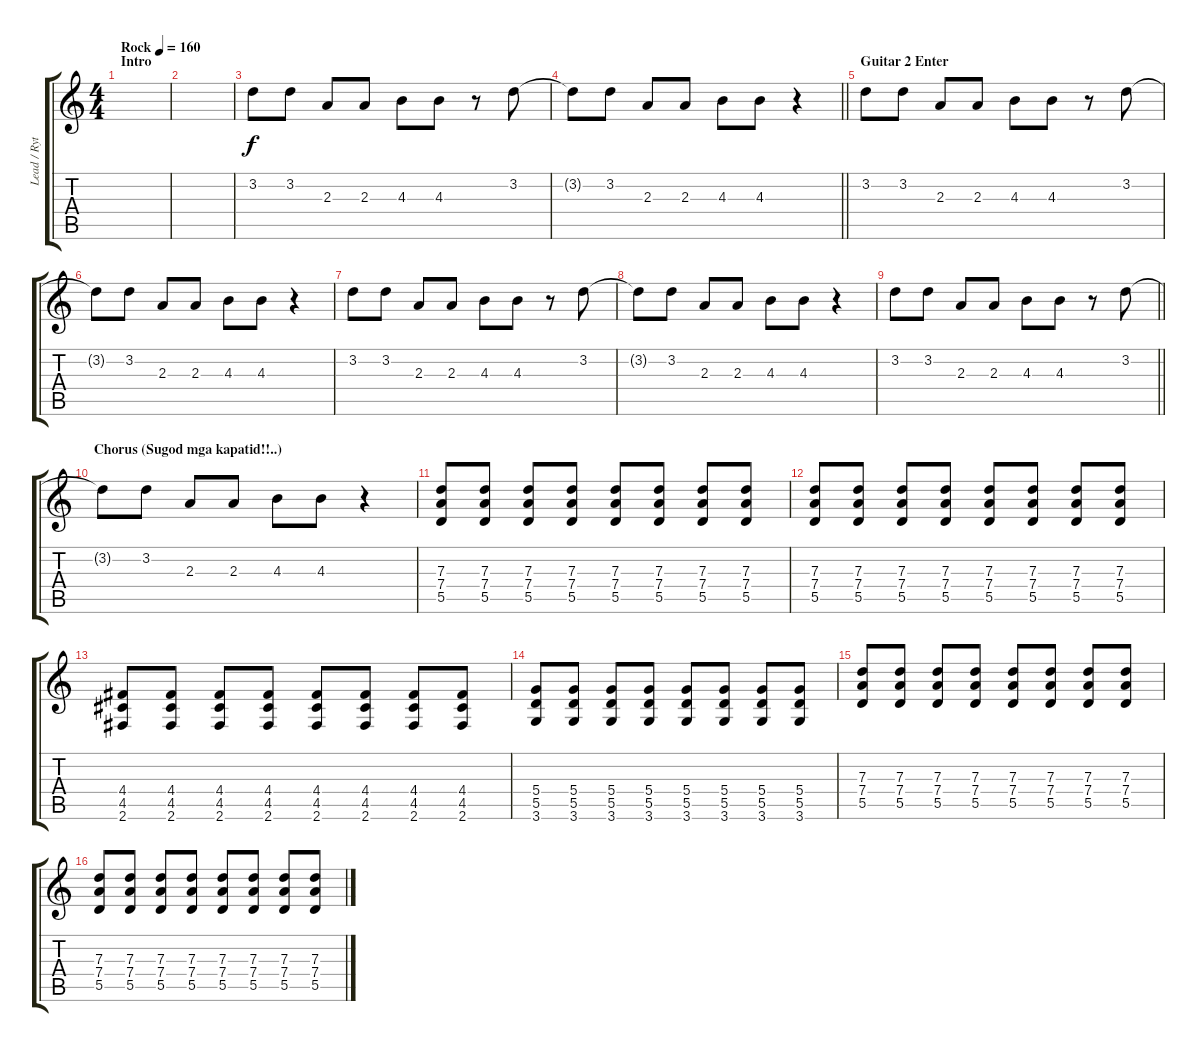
\track ("Lead / Rythm" "Lead / Ryt") {instrument distortionguitar}
\staff {score tabs}
\tuning (E4 B3 G3 D3 A2 E2) {hide}
\ts (4 4)
\section ("" "Intro")
\tempo (160 "Rock")
\clef g2
\ks c
|
|
3.2.8 3.2.8 2.3.8 2.3.8 4.3.8 4.3.8 r.8 3.2.8 |
\barLineRight lightlight
3.2{t}.8 3.2.8 2.3.8 2.3.8 4.3.8 4.3.8 r.4 |
\section ("" "Guitar 2 Enter")
3.2.8 3.2.8 2.3.8 2.3.8 4.3.8 4.3.8 r.8 3.2.8 |
3.2{t}.8 3.2.8 2.3.8 2.3.8 4.3.8 4.3.8 r.4 |
3.2.8 3.2.8 2.3.8 2.3.8 4.3.8 4.3.8 r.8 3.2.8 |
3.2{t}.8 3.2.8 2.3.8 2.3.8 4.3.8 4.3.8 r.4 |
\barLineRight lightlight
3.2.8 3.2.8 2.3.8 2.3.8 4.3.8 4.3.8 r.8 3.2.8 |
\section ("" "Chorus (Sugod mga kapatid!!..)")
3.2{t}.8 3.2.8 2.3.8 2.3.8 4.3.8 4.3.8 r.4 |
(7.3 7.4 5.5).8 (7.3 7.4 5.5).8 (7.3 7.4 5.5).8 (7.3 7.4 5.5).8 (7.3 7.4 5.5).8 (7.3 7.4 5.5).8 (7.3 7.4 5.5).8 (7.3 7.4 5.5).8 |
(7.3 7.4 5.5).8 (7.3 7.4 5.5).8 (7.3 7.4 5.5).8 (7.3 7.4 5.5).8 (7.3 7.4 5.5).8 (7.3 7.4 5.5).8 (7.3 7.4 5.5).8 (7.3 7.4 5.5).8 |
(4.4 4.5 2.6).8 (4.4 4.5 2.6).8 (4.4 4.5 2.6).8 (4.4 4.5 2.6).8 (4.4 4.5 2.6).8 (4.4 4.5 2.6).8 (4.4 4.5 2.6).8 (4.4 4.5 2.6).8 |
(5.4 5.5 3.6).8 (5.4 5.5 3.6).8 (5.4 5.5 3.6).8 (5.4 5.5 3.6).8 (5.4 5.5 3.6).8 (5.4 5.5 3.6).8 (5.4 5.5 3.6).8 (5.4 5.5 3.6).8 |
(7.3 7.4 5.5).8 (7.3 7.4 5.5).8 (7.3 7.4 5.5).8 (7.3 7.4 5.5).8 (7.3 7.4 5.5).8 (7.3 7.4 5.5).8 (7.3 7.4 5.5).8 (7.3 7.4 5.5).8 |
(7.3 7.4 5.5).8 (7.3 7.4 5.5).8 (7.3 7.4 5.5).8 (7.3 7.4 5.5).8 (7.3 7.4 5.5).8 (7.3 7.4 5.5).8 (7.3 7.4 5.5).8 (7.3 7.4 5.5).8
